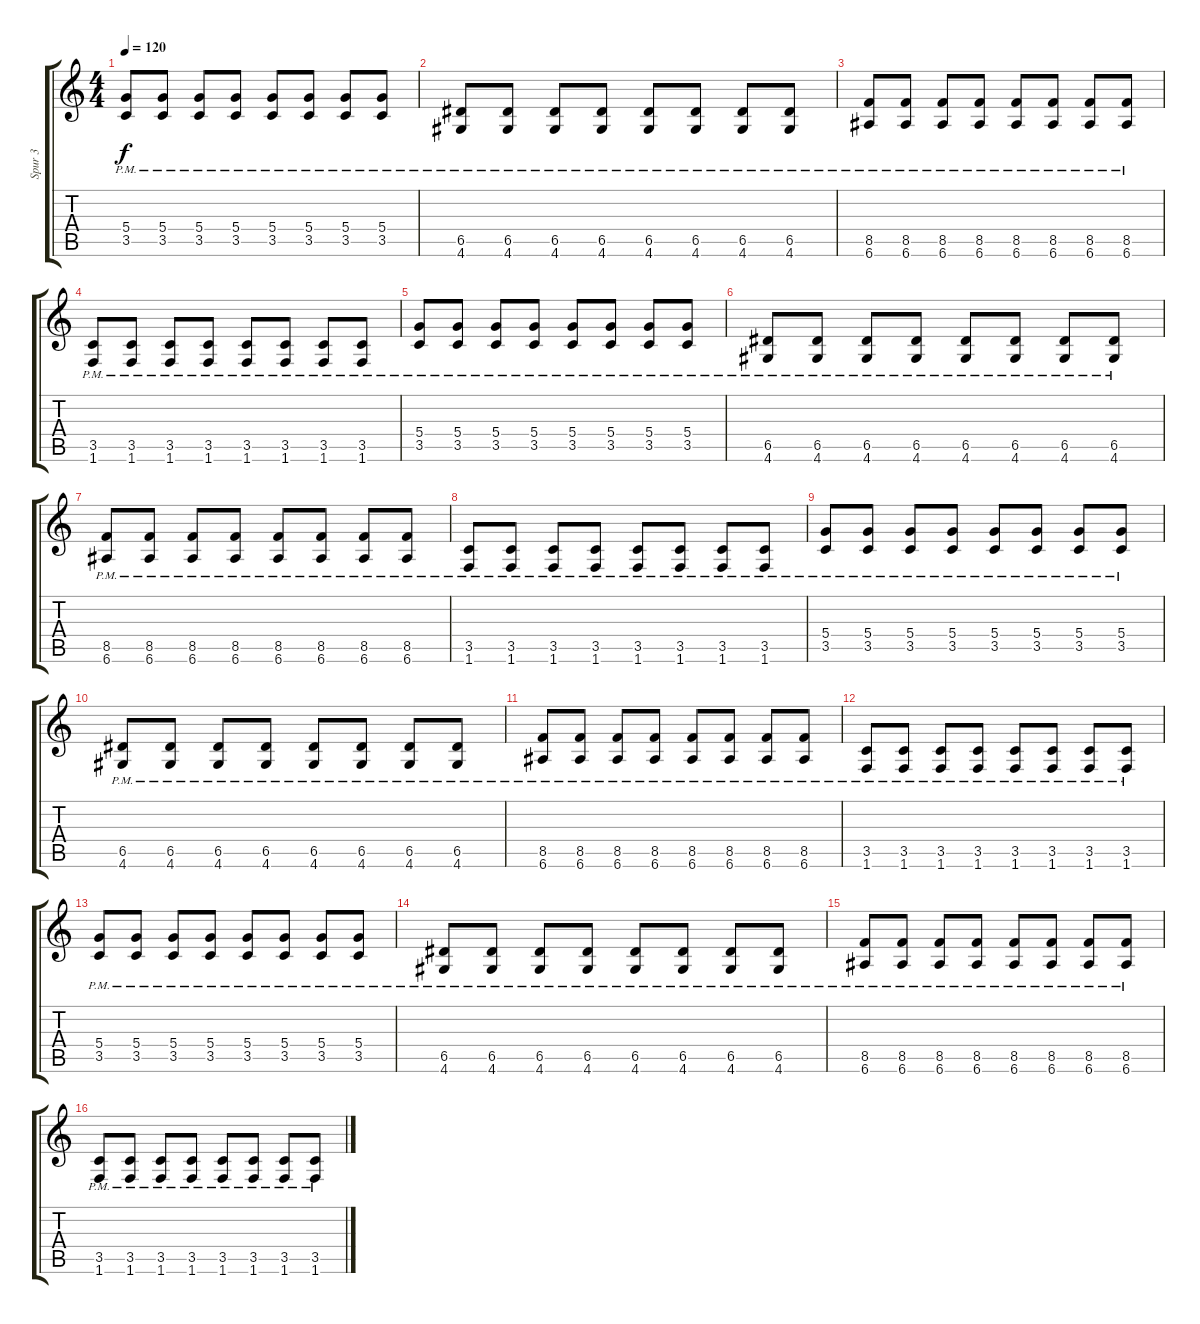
\track ("Spur 3" "Spur 3") {instrument distortionguitar}
\staff {score tabs}
\tuning (E4 B3 G3 D3 A2 E2) {hide}
\ts (4 4)
\tempo 120
\clef g2
\ks c
(5.4{pm} 3.5{pm}).8{dy f} (5.4{pm} 3.5{pm}).8 (5.4{pm} 3.5{pm}).8 (5.4{pm} 3.5{pm}).8 (5.4{pm} 3.5{pm}).8 (5.4{pm} 3.5{pm}).8 (5.4{pm} 3.5{pm}).8 (5.4{pm} 3.5{pm}).8 |
(6.5{pm} 4.6).8 (6.5{pm} 4.6).8 (6.5{pm} 4.6).8 (6.5{pm} 4.6).8 (6.5{pm} 4.6).8 (6.5{pm} 4.6).8 (6.5{pm} 4.6).8 (6.5{pm} 4.6).8 |
(8.5 6.6{pm}).8 (8.5 6.6{pm}).8 (8.5 6.6{pm}).8 (8.5 6.6{pm}).8 (8.5 6.6{pm}).8 (8.5 6.6{pm}).8 (8.5 6.6{pm}).8 (8.5 6.6{pm}).8 |
(3.5 1.6{pm}).8 (3.5 1.6{pm}).8 (3.5 1.6{pm}).8 (3.5 1.6{pm}).8 (3.5 1.6{pm}).8 (3.5 1.6{pm}).8 (3.5 1.6{pm}).8 (3.5 1.6{pm}).8 |
(5.4{pm} 3.5{pm}).8 (5.4{pm} 3.5{pm}).8 (5.4{pm} 3.5{pm}).8 (5.4{pm} 3.5{pm}).8 (5.4{pm} 3.5{pm}).8 (5.4{pm} 3.5{pm}).8 (5.4{pm} 3.5{pm}).8 (5.4{pm} 3.5{pm}).8 |
(6.5{pm} 4.6).8 (6.5{pm} 4.6).8 (6.5{pm} 4.6).8 (6.5{pm} 4.6).8 (6.5{pm} 4.6).8 (6.5{pm} 4.6).8 (6.5{pm} 4.6).8 (6.5{pm} 4.6).8 |
(8.5 6.6{pm}).8 (8.5 6.6{pm}).8 (8.5 6.6{pm}).8 (8.5 6.6{pm}).8 (8.5 6.6{pm}).8 (8.5 6.6{pm}).8 (8.5 6.6{pm}).8 (8.5 6.6{pm}).8 |
(3.5 1.6{pm}).8 (3.5 1.6{pm}).8 (3.5 1.6{pm}).8 (3.5 1.6{pm}).8 (3.5 1.6{pm}).8 (3.5 1.6{pm}).8 (3.5 1.6{pm}).8 (3.5 1.6{pm}).8 |
(5.4{pm} 3.5{pm}).8 (5.4{pm} 3.5{pm}).8 (5.4{pm} 3.5{pm}).8 (5.4{pm} 3.5{pm}).8 (5.4{pm} 3.5{pm}).8 (5.4{pm} 3.5{pm}).8 (5.4{pm} 3.5{pm}).8 (5.4{pm} 3.5{pm}).8 |
(6.5{pm} 4.6).8 (6.5{pm} 4.6).8 (6.5{pm} 4.6).8 (6.5{pm} 4.6).8 (6.5{pm} 4.6).8 (6.5{pm} 4.6).8 (6.5{pm} 4.6).8 (6.5{pm} 4.6).8 |
(8.5 6.6{pm}).8 (8.5 6.6{pm}).8 (8.5 6.6{pm}).8 (8.5 6.6{pm}).8 (8.5 6.6{pm}).8 (8.5 6.6{pm}).8 (8.5 6.6{pm}).8 (8.5 6.6{pm}).8 |
(3.5 1.6{pm}).8 (3.5 1.6{pm}).8 (3.5 1.6{pm}).8 (3.5 1.6{pm}).8 (3.5 1.6{pm}).8 (3.5 1.6{pm}).8 (3.5 1.6{pm}).8 (3.5 1.6{pm}).8 |
(5.4{pm} 3.5{pm}).8 (5.4{pm} 3.5{pm}).8 (5.4{pm} 3.5{pm}).8 (5.4{pm} 3.5{pm}).8 (5.4{pm} 3.5{pm}).8 (5.4{pm} 3.5{pm}).8 (5.4{pm} 3.5{pm}).8 (5.4{pm} 3.5{pm}).8 |
(6.5{pm} 4.6).8 (6.5{pm} 4.6).8 (6.5{pm} 4.6).8 (6.5{pm} 4.6).8 (6.5{pm} 4.6).8 (6.5{pm} 4.6).8 (6.5{pm} 4.6).8 (6.5{pm} 4.6).8 |
(8.5 6.6{pm}).8 (8.5 6.6{pm}).8 (8.5 6.6{pm}).8 (8.5 6.6{pm}).8 (8.5 6.6{pm}).8 (8.5 6.6{pm}).8 (8.5 6.6{pm}).8 (8.5 6.6{pm}).8 |
(3.5 1.6{pm}).8 (3.5 1.6{pm}).8 (3.5 1.6{pm}).8 (3.5 1.6{pm}).8 (3.5 1.6{pm}).8 (3.5 1.6{pm}).8 (3.5 1.6{pm}).8 (3.5 1.6{pm}).8
